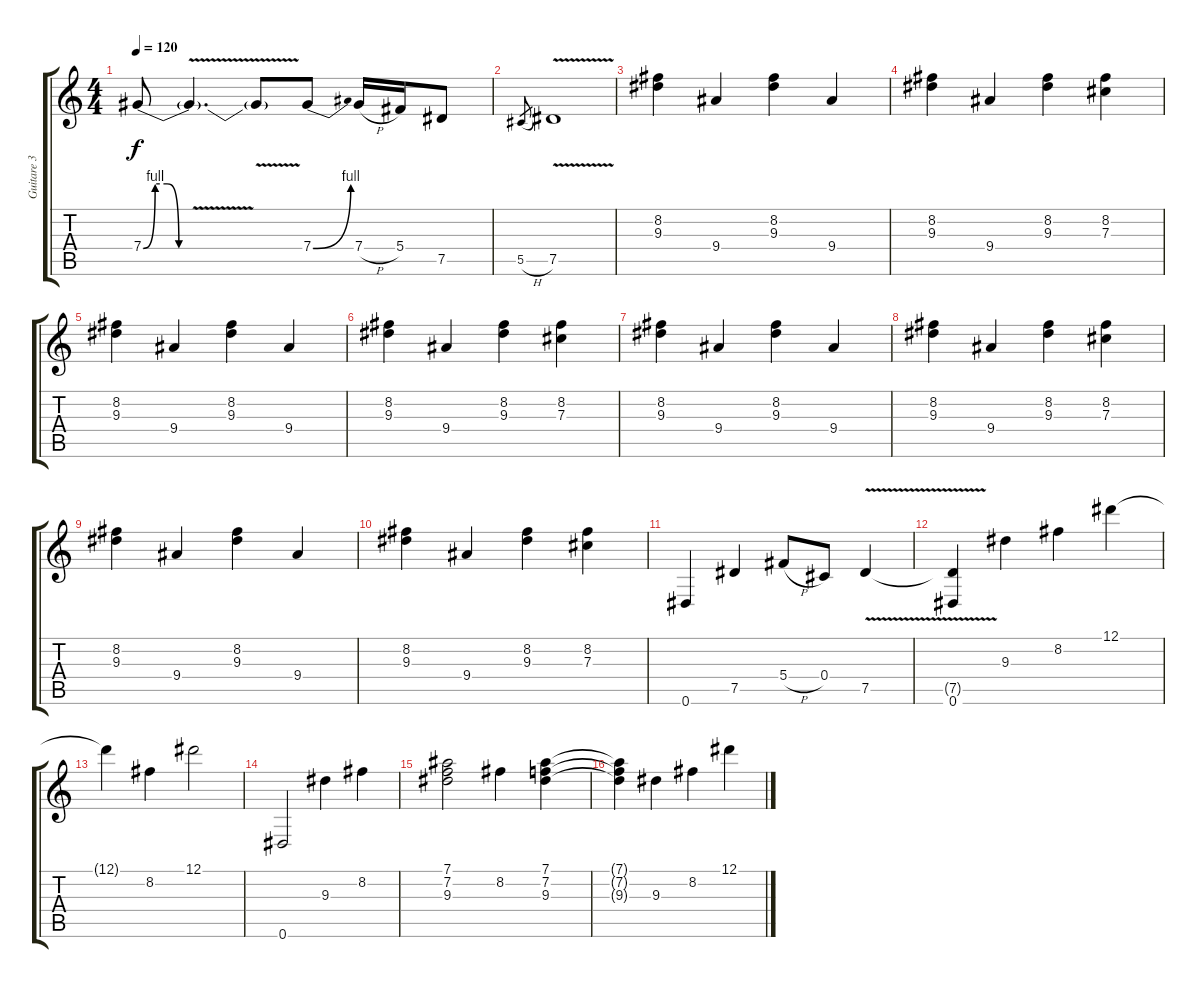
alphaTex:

\track ("Guitare 3 (Kirk)" "Guitare 3 ") {instrument electricguitarclean}
\staff {score tabs}
\tuning (Eb4 Bb3 Gb3 Db3 Ab2 Eb2) {hide}
\ts (4 4)
\tempo 120
\clef g2
\ks c
7.4{be (custom 0 0 15 4 30 4 45 0 60 0)}.8{dy f} 7.4{v t}.4{d} 7.4{t}.8 7.4{be (bend 0 0 60 4)}.8 7.4{h}.16 5.4.16 7.5.8 |
5.5{h}.8{gr} 7.5{v}.1 |
(8.2 9.3).4{instrument electricguitarclean} 9.4.4 (8.2 9.3).4 9.4.4 |
(8.2 9.3).4 9.4.4 (8.2 9.3).4 (8.2 7.3).4 |
(8.2 9.3).4 9.4.4 (8.2 9.3).4 9.4.4 |
(8.2 9.3).4 9.4.4 (8.2 9.3).4 (8.2 7.3).4 |
(8.2 9.3).4 9.4.4 (8.2 9.3).4 9.4.4 |
(8.2 9.3).4 9.4.4 (8.2 9.3).4 (8.2 7.3).4 |
(8.2 9.3).4 9.4.4 (8.2 9.3).4 9.4.4 |
(8.2 9.3).4 9.4.4 (8.2 9.3).4 (8.2 7.3).4 |
0.6.4 7.5.4 5.4{h}.8 0.4.8 7.5{v}.4 |
(7.5{t} 0.6).4 9.3.4 8.2.4 12.1.4 |
12.1{t}.4 8.2.4 12.1.2 |
0.6.2 9.3.4 8.2.4 |
(7.1 7.2 9.3).2 8.2.4 (7.1 7.2 9.3).4 |
(7.1{t} 7.2{t} 9.3{t}).4 9.3.4 8.2.4 12.1.4
